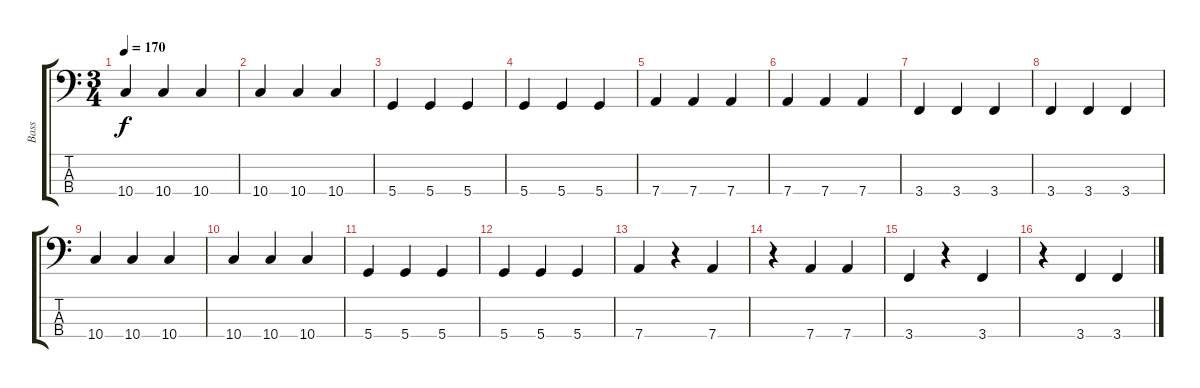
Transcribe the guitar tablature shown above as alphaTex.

\track ("Bass" "Bass") {instrument electricbassfinger}
\staff {score tabs}
\tuning (G2 D2 A1 D1) {hide}
\ts (3 4)
\tempo 170
\clef f4
\ks c
10.4.4{dy f} 10.4.4 10.4.4 |
10.4.4 10.4.4 10.4.4 |
5.4.4 5.4.4 5.4.4 |
5.4.4 5.4.4 5.4.4 |
7.4.4 7.4.4 7.4.4 |
7.4.4 7.4.4 7.4.4 |
3.4.4 3.4.4 3.4.4 |
3.4.4 3.4.4 3.4.4 |
10.4.4 10.4.4 10.4.4 |
10.4.4 10.4.4 10.4.4 |
5.4.4 5.4.4 5.4.4 |
5.4.4 5.4.4 5.4.4 |
7.4.4 r.4 7.4.4 |
r.4 7.4.4 7.4.4 |
3.4.4 r.4 3.4.4 |
r.4 3.4.4 3.4.4
